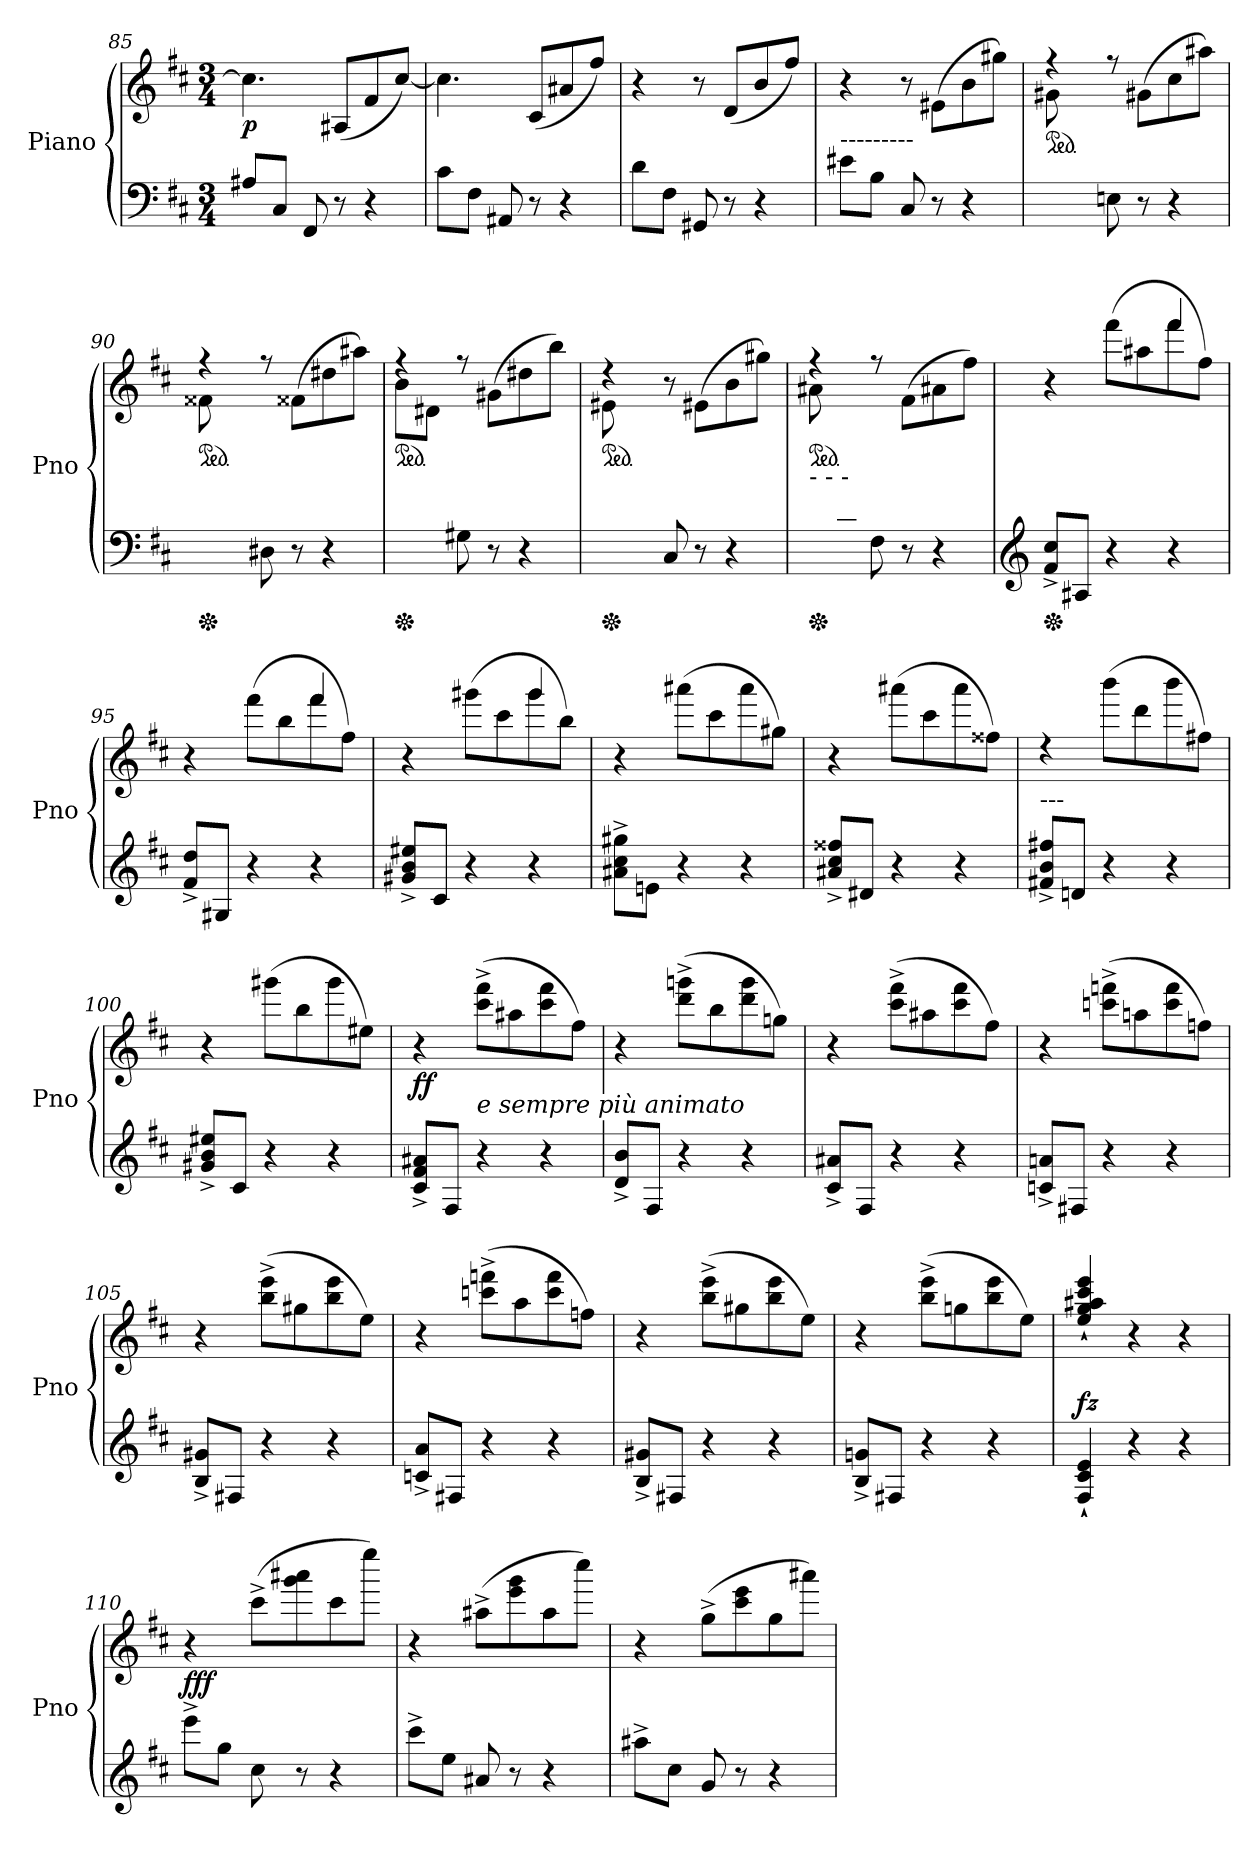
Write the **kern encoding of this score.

**kern	**kern	**dynam
*part1	*part1	*part1
*staff2	*staff1	*staff1/2
*I"Piano	*	*
*I'Pno	*	*
*clefF4	*clefG2	*
*k[f#c#]	*k[f#c#]	*
*M3/4	*M3/4	*
=85	=85	=85
!	!	!LO:DY:b
8A#X/L	4.cc#\]	p
8C#/J	.	.
8FF#/	.	.
8r	(8A#X/L	.
4r	8f#/	.
.	[8cc#/J)	.
=86	=86	=86
8c#\L	4.cc#\]	.
8F#\J	.	.
8AA#X/	.	.
!	!	!LO:DY:b
8r	(8c#/L	other-dynamics
4r	8a#X/	.
.	8ff#/J)	.
!!LO:LB:g=z
=87	=87	=87
8d\L	4r	.
8F#\J	.	.
8GG#X/	8r	.
8r	(8d/L	.
4r	8b/	.
.	8ff#/J)	.
!!LO:LB:g=z
=88	=88	=88
!LO:TX:a:t=---------	!	!
8e#X\L	4r	.
8B\J	.	.
8C#/	8r	.
8r	(8e#X\L	.
4r	8b\	.
.	8gg#X\J)	.
=89	=89	=89
*	*^	*
*	*ped	*	*
8ryy	4rff	(8g#X\L	.
8A#X/J	.	2ryy	.
8En\)	8rff	.	.
8r	(8g#X\L	.	.
4r	8cc#\	.	.
.	8aa#X\J)	8ryy	.
=90	=90	=90	=90
*Xped	*	*	*
*	*ped	*	*
8ryy	4rff	(8f##X\L	.
8A#X/J	.	2ryy	.
8D#X\)	8rff	.	.
8r	(8f##X\L	.	.
4r	8dd#X\	.	.
.	8aa#X\J)	8ryy	.
=91	=91	=91	=91
*Xped	*	*	*
*	*ped	*	*
4ryy	4rff	(8b\L	.
.	.	8d#X\J	.
8G#X\)	8rff	2ryy	.
8r	(8g#X\L	.	.
4r	8dd#X\	.	.
.	8bb\J)	.	.
=92	=92	=92	=92
*Xped	*	*	*
*	*ped	*	*
8ryy	4r	(8e#X\L	.
8B/J	.	2ryy	.
8C#/)	8r	.	.
8r	(8e#X\L	.	.
4r	8b\	.	.
.	8gg#X\J)	8ryy	.
!!LO:LB:g=z	!!
=93	=93	=93	=93
*Xped	*	*	*
*	*ped	*	*
!LO:TX:a:t=-        -        -	!	!	!
8ryy	4rff	(8a#X\L	.
8c#/J	.	2ryy	.
8F#\)	8rff	.	.
8r	(8f#\L	.	.
4r	8a#X\	.	.
.	8ff#\J)	8ryy	.
=94	=94	=94	=94
*clefG2	*	*	*
*Xped	*	*	*
!	!	!	!LO:DY:a=2
8f#/^ 8cc#/^L	4r	2ryy	other-dynamics
8A#X/J	.	.	.
4r	(>8fff#\L	.	.
.	8aa#X\	.	.
4r	8fff#\	4fff#/	.
.	8ff#\J)	.	.
=95	=95	=95	=95
8f#/^ 8dd/^L	4r	2ryy	.
8G#X/J	.	.	.
4r	(>8fff#\L	.	.
.	8bb\	.	.
4r	8fff#\	4fff#/	.
.	8ff#\J)	.	.
=96	=96	=96	=96
8g#X/^ 8b/^ 8ee#X/^L	4r	2ryy	.
8c#/J	.	.	.
4r	(>8ggg#X\L	.	.
.	8ccc#\	.	.
4r	8ggg#\	4ggg#/	.
.	8bb\J)	.	.
*	*v	*v	*
=97	=97	=97
8a#X\^ 8cc#\^ 8gg#X\^L	4r	.
8en\J	.	.
4r	(8aaa#X\L	.
.	8ccc#\	.
4r	8aaa#\	.
.	8gg#X\J)	.
=98	=98	=98
8a#X/^ 8cc#/^ 8ff##X/^L	4r	.
8d#X/J	.	.
4r	(8aaa#X\L	.
.	8ccc#\	.
4r	8aaa#\	.
.	8ff##X\J)	.
!!LO:LB:g=z
=99	=99	=99
!LO:TX:a:t=---	!	!
8f#X/^ 8b/^ 8ff#X/^L	4rdd	.
8dn/J	.	.
4r	(8bbb\L	.
.	8ddd\	.
4r	8bbb\	.
.	8ff#X\J)	.
=100	=100	=100
8g#X/^ 8b/^ 8ee#X/^L	4r	.
8c#/J	.	.
4r	(8ggg#X\L	.
.	8bb\	.
4r	8ggg#\	.
.	8ee#X\J)	.
=101	=101	=101
!	!	!LO:DY:b
8c#/^ 8f#/^ 8a#X/^L	4r	ff
8F#/J	.	.
!LO:TX:a:i:t=e   sempre più animato	!	!
4r	(8ccc#\^ 8fff#\^L	.
.	8aa#X\	.
4r	8ccc#\ 8fff#\	.
.	8ff#\J)	.
=102	=102	=102
8d/^ 8b/^L	4r	.
8F#/J	.	.
4r	(8ddd\^ 8gggn\^L	.
.	8bb\	.
4r	8ddd\ 8ggg\	.
.	8ggn\J)	.
=103	=103	=103
8c#/^ 8a#X/^L	4r	.
8F#/J	.	.
4r	(8ccc#\^ 8fff#\^L	.
.	8aa#X\	.
4r	8ccc#\ 8fff#\	.
.	8ff#\J)	.
!!LO:LB:g=z
=104	=104	=104
8cn/^ 8an/^L	4r	.
8F#X/J	.	.
4r	(8cccn\^ 8fffn\^L	.
.	8aan\	.
4r	8ccc\ 8fff\	.
.	8ffn\J)	.
=105	=105	=105
8B/^ 8g#X/^L	4r	.
8F#X/J	.	.
4r	(8bb\^ 8eee\^L	.
.	8gg#X\	.
4r	8bb\ 8eee\	.
.	8ee\J)	.
=106	=106	=106
8cn/^ 8a/^L	4r	.
8F#X/J	.	.
4r	(8cccn\^ 8fffn\^L	.
.	8aa\	.
4r	8ccc\ 8fff\	.
.	8ffn\J)	.
=107	=107	=107
8B/^ 8g#X/^L	4r	.
8F#X/J	.	.
4r	(8bb\^ 8eee\^L	.
.	8gg#X\	.
4r	8bb\ 8eee\	.
.	8ee\J)	.
=108	=108	=108
8B/^ 8gn/^L	4r	.
8F#X/J	.	.
4r	(8bb\^ 8eee\^L	.
.	8ggn\	.
4r	8bb\ 8eee\	.
.	8ee\J)	.
=109	=109	=109
!	!	!LO:DY:a=2
4F#/` 4c#/` 4e/`	4ee/` 4gg/` 4aa#X/` 4ccc#/` 4eee/`	fz
4r	4r	.
4r	4r	.
!!LO:LB:g=z
=110	=110	=110
!	!	!LO:DY:b
8eee^\L	4r	fff
8gg\J	.	.
8cc#\	(8ccc#^\L	.
8r	8ggg\ 8aaa#X\	.
4r	8ccc#\	.
.	8eeee\J)	.
=111	=111	=111
8ccc#^\L	4r	.
8ee\J	.	.
8a#X/	(8aa#X^\L	.
8r	8eee\ 8ggg\	.
4r	8aa#\	.
.	8cccc#\J)	.
=112	=112	=112
8aa#X^\L	4r	.
8cc#\J	.	.
8g/	(8gg^\L	.
8r	8ccc#\ 8eee\	.
4r	8gg\	.
.	8aaa#X\J)	.
=	=	=
*-	*-	*-
